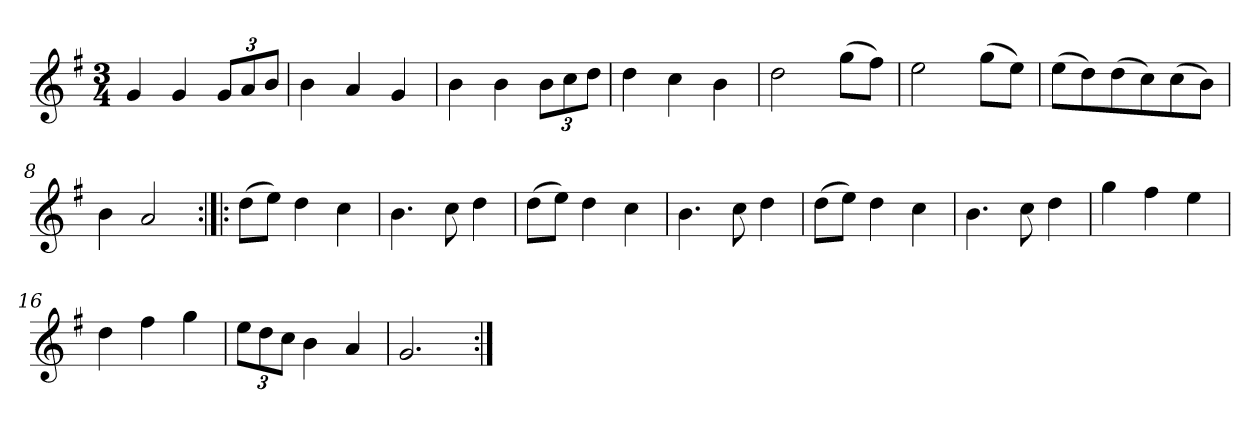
**kern
*part1
*staff1
*clefG2
*k[f#]
*G:
*M3/4
=1
4g/
4g/
*Xbrackettup
12g/L
12a/
12b/J
=2
4b\
4a/
4g/
=3
4b\
4b\
12b\L
12cc\
12dd\J
=4
4dd\
4cc\
4b\
=5
2dd\
(>8gg\L
8ff#\J)
=6
2ee\
(>8gg\L
8ee\J)
=7
(>8ee\L
8dd\)
(>8dd\
8cc\)
(>8cc\
8b\J)
=8
4b\
2a/
=9:|!|:
(>8dd\L
8ee\J)
4dd\
4cc\
=10
4.b\
8cc\
4dd\
!!LO:LB:g=z
=11
(>8dd\L
8ee\J)
4dd\
4cc\
=12
4.b\
8cc\
4dd\
=13
(>8dd\L
8ee\J)
4dd\
4cc\
=14
4.b\
8cc\
4dd\
=15
4gg\
4ff#\
4ee\
=16
4dd\
4ff#\
4gg\
=17
12ee\L
12dd\
12cc\J
4b\
4a/
=18
2.g/
=:|!
*-
